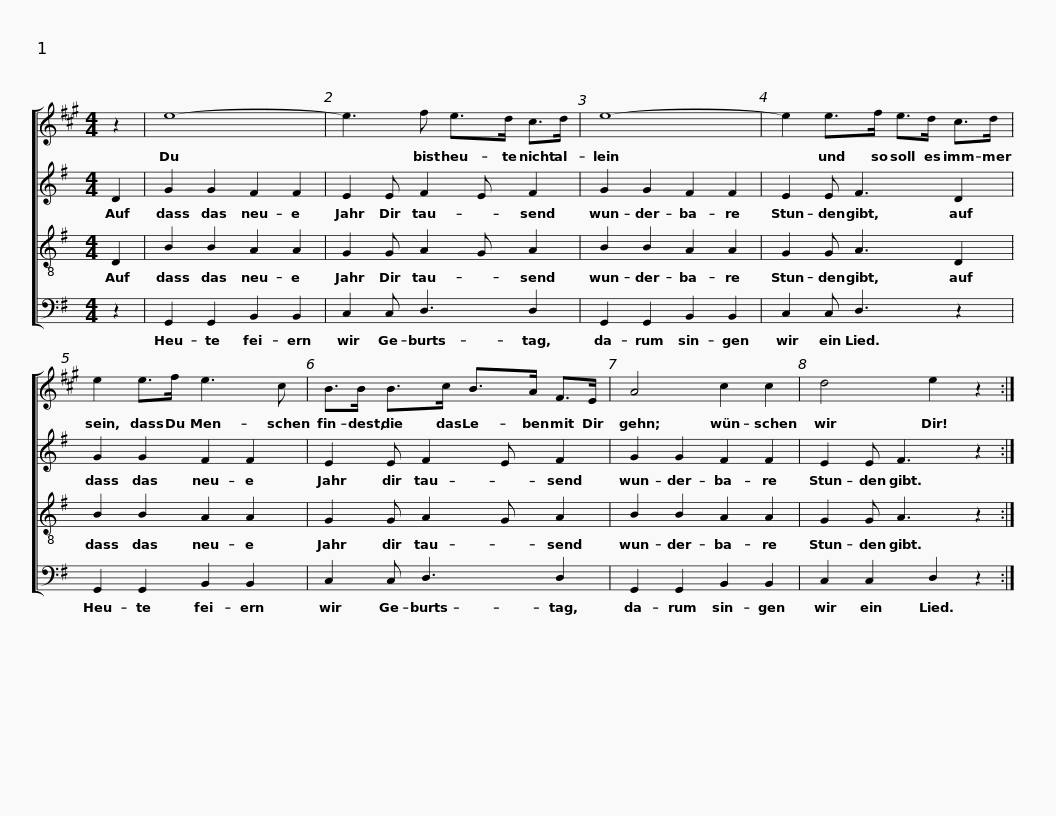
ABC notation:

X:1
%%score [ 1 2 3 4 ]
L:1/8
M:4/4
I:linebreak $
K:G
V:1 treble transpose=-2
V:2 treble
V:3 treble-8
V:4 bass
V:1
[K:A] z2 | e8- | e3 f e>d c>d | e8- | e2 e>f e>d c>d |$ %5
 e2 e>f e3 c | B>B B>c B>A F>E | A4 c2 c2 | d4 e2 z2 :| %9
V:2
 D2 | G2 G2 F2 F2 | E2 E F2 E F2 | G2 G2 F2 F2 | E2 E F3 D2 |$ %5
 G2 G2 F2 F2 | E2 E F2 E F2 | G2 G2 F2 F2 | E2 E F3 z2 :| %9
V:3
 D2 | B2 B2 A2 A2 | G2 G A2 G A2 | B2 B2 A2 A2 | G2 G A3 D2 |$ %5
 B2 B2 A2 A2 | G2 G A2 G A2 | B2 B2 A2 A2 | G2 G A3 z2 :| %9
V:4
 z2 | G,,2 G,,2 B,,2 B,,2 | C,2 C, D,3 D,2 | G,,2 G,,2 B,,2 B,,2 | C,2 C, D,3 z2 |$ %5
 G,,2 G,,2 B,,2 B,,2 | C,2 C, D,3 D,2 | G,,2 G,,2 B,,2 B,,2 | C,2 C,2 D,2 z2 :| %9
